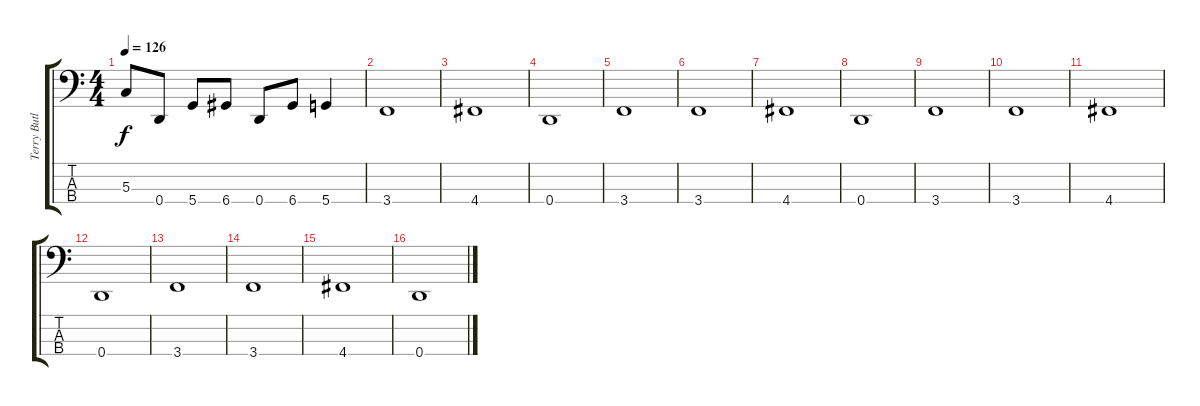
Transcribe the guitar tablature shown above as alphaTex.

\track ("Terry Butler (Bass)" "Terry Butl") {instrument electricbasspick}
\staff {score tabs}
\tuning (F2 C2 G1 D1) {hide}
\ts (4 4)
\tempo 126
\clef f4
\ks c
5.3.8{dy f} 0.4.8 5.4.8 6.4.8 0.4.8 6.4.8 5.4.4 |
3.4.1 |
4.4.1 |
0.4.1 |
3.4.1 |
3.4.1 |
4.4.1 |
0.4.1 |
3.4.1 |
3.4.1 |
4.4.1 |
0.4.1 |
3.4.1 |
3.4.1 |
4.4.1 |
0.4.1
